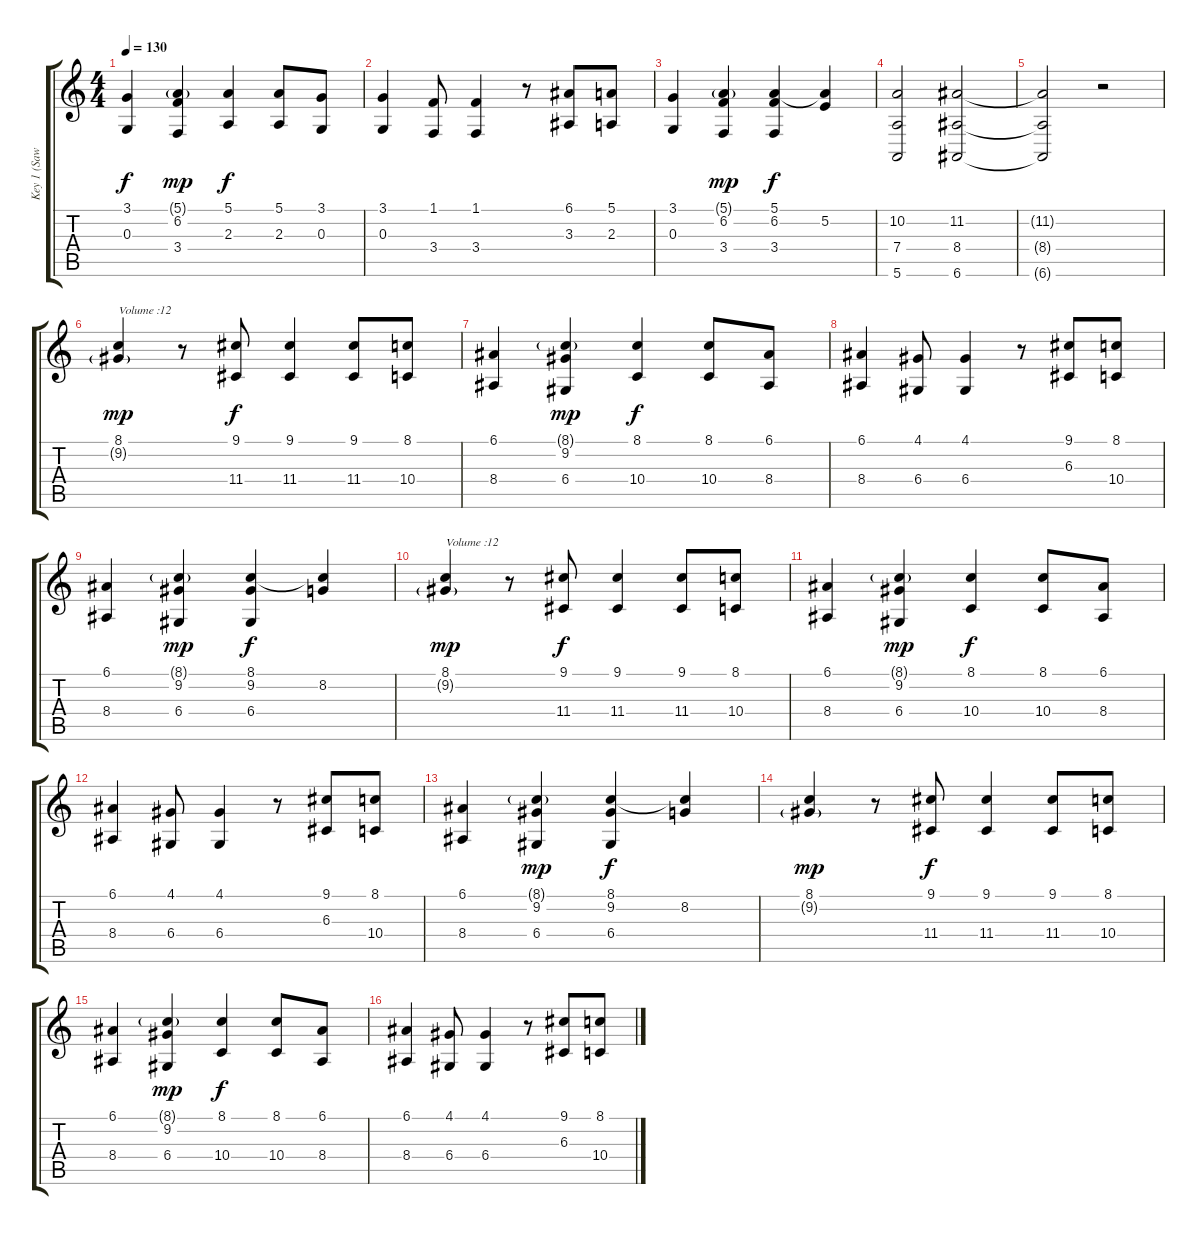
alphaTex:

\track ("Key 1 (Sawtooth)" "Key 1 (Saw") {instrument lead2sawtooth}
\staff {score tabs}
\tuning (E4 B3 G3 D3 A2 E2) {hide}
\ts (4 4)
\tempo 130
\clef g2
\ks c
(3.1 0.3).4{dy f} (5.1{g} 6.2 3.4).4{dy mp} (5.1 2.3).4{dy f} (5.1 2.3).8 (3.1 0.3).8 |
(3.1 0.3).4 (1.1 3.4).8 (1.1 3.4).4 r.8 (6.1 3.3).8 (5.1 2.3).8 |
(3.1 0.3).4 (5.1{g} 6.2 3.4).4{dy mp} (5.1 6.2 3.4).4{dy f} (5.1{t} 5.2).4 |
(10.2 7.4 5.6).2 (11.2 8.4 6.6).2 |
(11.2{t} 8.4{t} 6.6{t}).2 r.2 |
(8.1 9.2{g}).4{txt "Volume :12" dy mp volume 12} r.8 (9.1 11.4).8{dy f} (9.1 11.4).4 (9.1 11.4).8 (8.1 10.4).8 |
(6.1 8.4).4 (8.1{g} 9.2 6.4).4{dy mp} (8.1 10.4).4{dy f} (8.1 10.4).8 (6.1 8.4).8 |
(6.1 8.4).4 (4.1 6.4).8 (4.1 6.4).4 r.8 (9.1 6.3).8 (8.1 10.4).8 |
(6.1 8.4).4 (8.1{g} 9.2 6.4).4{dy mp} (8.1 9.2 6.4).4{dy f} (8.1{t} 8.2).4 |
(8.1 9.2{g}).4{txt "Volume :12" dy mp volume 12} r.8 (9.1 11.4).8{dy f} (9.1 11.4).4 (9.1 11.4).8 (8.1 10.4).8 |
(6.1 8.4).4 (8.1{g} 9.2 6.4).4{dy mp} (8.1 10.4).4{dy f} (8.1 10.4).8 (6.1 8.4).8 |
(6.1 8.4).4 (4.1 6.4).8 (4.1 6.4).4 r.8 (9.1 6.3).8 (8.1 10.4).8 |
(6.1 8.4).4 (8.1{g} 9.2 6.4).4{dy mp} (8.1 9.2 6.4).4{dy f} (8.1{t} 8.2).4 |
(8.1 9.2{g}).4{dy mp} r.8 (9.1 11.4).8{dy f} (9.1 11.4).4 (9.1 11.4).8 (8.1 10.4).8 |
(6.1 8.4).4 (8.1{g} 9.2 6.4).4{dy mp} (8.1 10.4).4{dy f} (8.1 10.4).8 (6.1 8.4).8 |
(6.1 8.4).4 (4.1 6.4).8 (4.1 6.4).4 r.8 (9.1 6.3).8 (8.1 10.4).8
